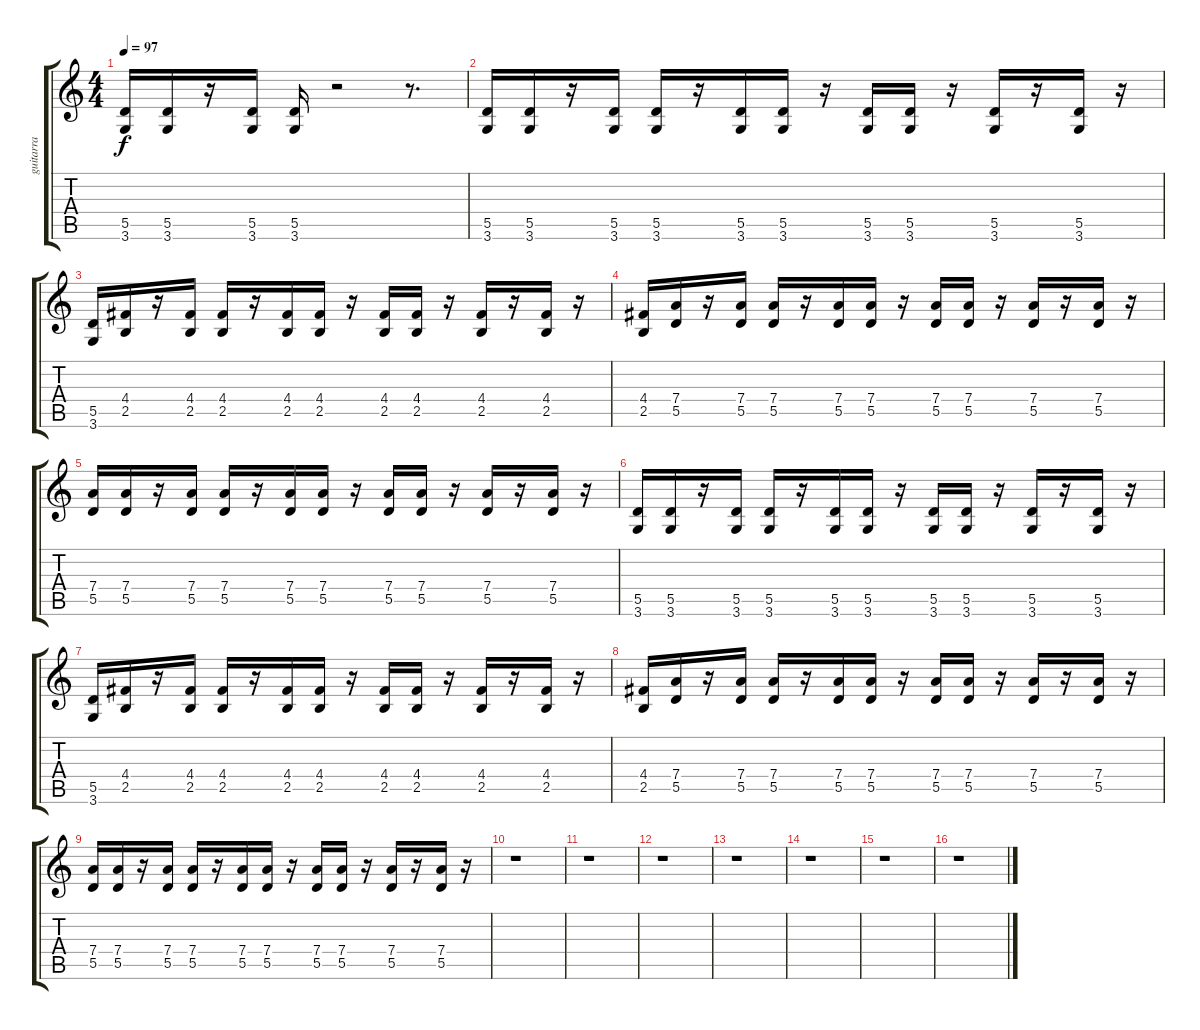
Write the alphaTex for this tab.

\track ("guitarra" "guitarra") {instrument overdrivenguitar}
\staff {score tabs}
\tuning (E4 B3 G3 D3 A2 E2) {hide}
\ts (4 4)
\tempo 97
\clef g2
\ks c
(5.5 3.6).16{dy f instrument overdrivenguitar} (5.5 3.6).16 r.16 (5.5 3.6).16 (5.5 3.6).16 r.2 r.8{d} |
(5.5 3.6).16 (5.5 3.6).16 r.16 (5.5 3.6).16 (5.5 3.6).16 r.16 (5.5 3.6).16 (5.5 3.6).16 r.16 (5.5 3.6).16 (5.5 3.6).16 r.16 (5.5 3.6).16 r.16 (5.5 3.6).16 r.16 |
(5.5 3.6).16 (4.4 2.5).16 r.16 (4.4 2.5).16 (4.4 2.5).16 r.16 (4.4 2.5).16 (4.4 2.5).16 r.16 (4.4 2.5).16 (4.4 2.5).16 r.16 (4.4 2.5).16 r.16 (4.4 2.5).16 r.16 |
(4.4 2.5).16 (7.4 5.5).16 r.16 (7.4 5.5).16 (7.4 5.5).16 r.16 (7.4 5.5).16 (7.4 5.5).16 r.16 (7.4 5.5).16 (7.4 5.5).16 r.16 (7.4 5.5).16 r.16 (7.4 5.5).16 r.16 |
(7.4 5.5).16 (7.4 5.5).16 r.16 (7.4 5.5).16 (7.4 5.5).16 r.16 (7.4 5.5).16 (7.4 5.5).16 r.16 (7.4 5.5).16 (7.4 5.5).16 r.16 (7.4 5.5).16 r.16 (7.4 5.5).16 r.16 |
(5.5 3.6).16 (5.5 3.6).16 r.16 (5.5 3.6).16 (5.5 3.6).16 r.16 (5.5 3.6).16 (5.5 3.6).16 r.16 (5.5 3.6).16 (5.5 3.6).16 r.16 (5.5 3.6).16 r.16 (5.5 3.6).16 r.16 |
(5.5 3.6).16 (4.4 2.5).16 r.16 (4.4 2.5).16 (4.4 2.5).16 r.16 (4.4 2.5).16 (4.4 2.5).16 r.16 (4.4 2.5).16 (4.4 2.5).16 r.16 (4.4 2.5).16 r.16 (4.4 2.5).16 r.16 |
(4.4 2.5).16 (7.4 5.5).16 r.16 (7.4 5.5).16 (7.4 5.5).16 r.16 (7.4 5.5).16 (7.4 5.5).16 r.16 (7.4 5.5).16 (7.4 5.5).16 r.16 (7.4 5.5).16 r.16 (7.4 5.5).16 r.16 |
(7.4 5.5).16 (7.4 5.5).16 r.16 (7.4 5.5).16 (7.4 5.5).16 r.16 (7.4 5.5).16 (7.4 5.5).16 r.16 (7.4 5.5).16 (7.4 5.5).16 r.16 (7.4 5.5).16 r.16 (7.4 5.5).16 r.16 |
r.1 |
r.1 |
r.1 |
r.1 |
r.1 |
r.1 |
r.1
